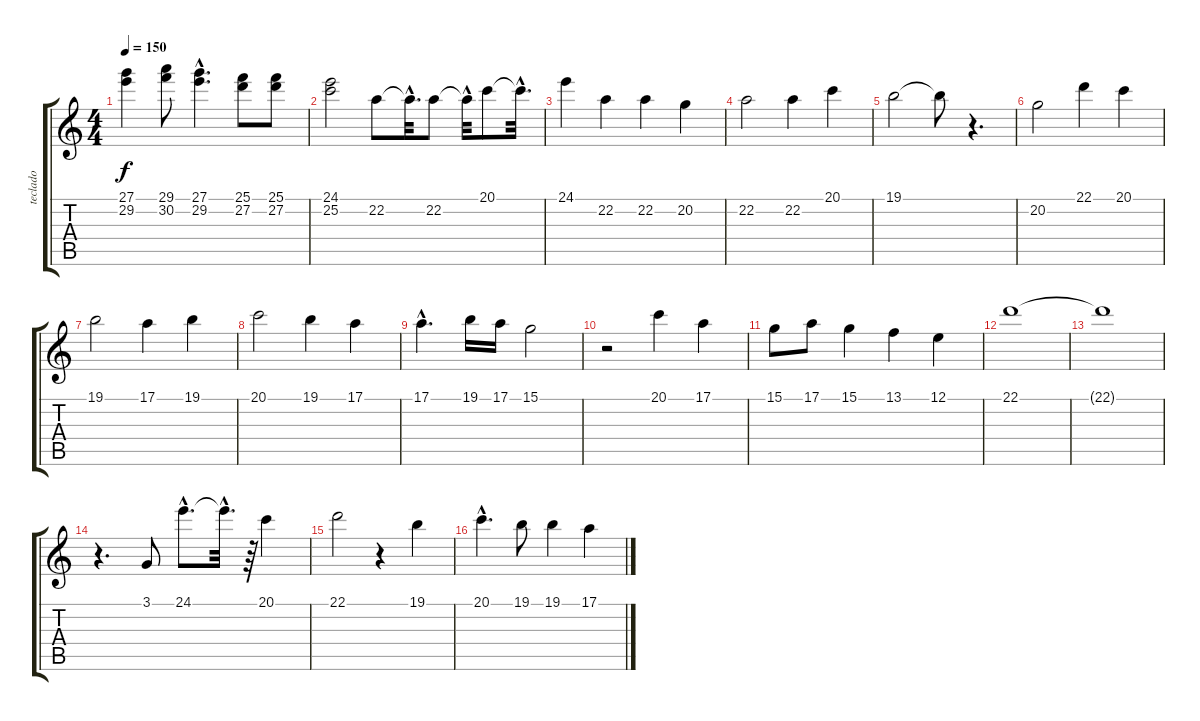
\track ("teclado" "teclado") {instrument stringensemble1}
\staff {score tabs}
\tuning (E4 B3 G3 D3 A2 E2) {hide}
\ts (4 4)
\tempo 150
\clef g2
\ks c
(27.1 29.2).4{dy f} (29.1 30.2).8 (27.1{hac} 29.2{hac}).4{d} (25.1 27.2).8 (25.1 27.2).8 |
(24.1 25.2).2 22.2.8 22.2{hac t}.32{d} 22.2.8 22.2{hac t}.32 20.1.8 20.1{hac t}.32{d} |
24.1.4 22.2.4 22.2.4 20.2.4 |
22.2.2 22.2.4 20.1.4 |
19.1.2 19.1{t}.8 r.4{d} |
20.2.2 22.1.4 20.1.4 |
19.1.2 17.1.4 19.1.4 |
20.1.2 19.1.4 17.1.4 |
17.1{hac}.4{d} 19.1.16 17.1.16 15.1.2 |
r.2 20.1.4 17.1.4 |
15.1.8 17.1.8 15.1.4 13.1.4 12.1.4 |
22.1.1 |
22.1{t}.1 |
r.4{d} 3.1.8 24.1{hac}.8{d} 24.1{hac t}.32{d} r.64 20.1.4 |
22.1.2 r.4 19.1.4 |
20.1{hac}.4{d} 19.1.8 19.1.4 17.1.4
